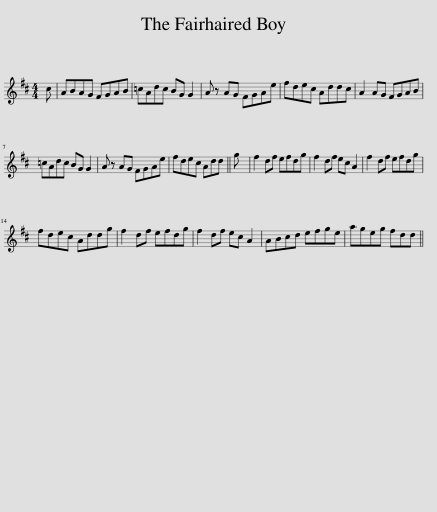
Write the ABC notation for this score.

X:1
L:1/8
M:4/4
I:linebreak $
K:D
V:1 treble
V:1
 c | ABAG FGAB | =cAdc BG G2 | A z AG FGAe | fdec Addc | %5
 A2 AG FGAB |$ =cAdc BG G2 | A z AG FGAe | fdec Add || g | %10
 f2 df efdg | f2 df ec A2 | f2 df efdg |$ fdec Addg | f2 df efdg | %15
 f2 df ec A2 | ABcd efge | ageg fdd || %18
